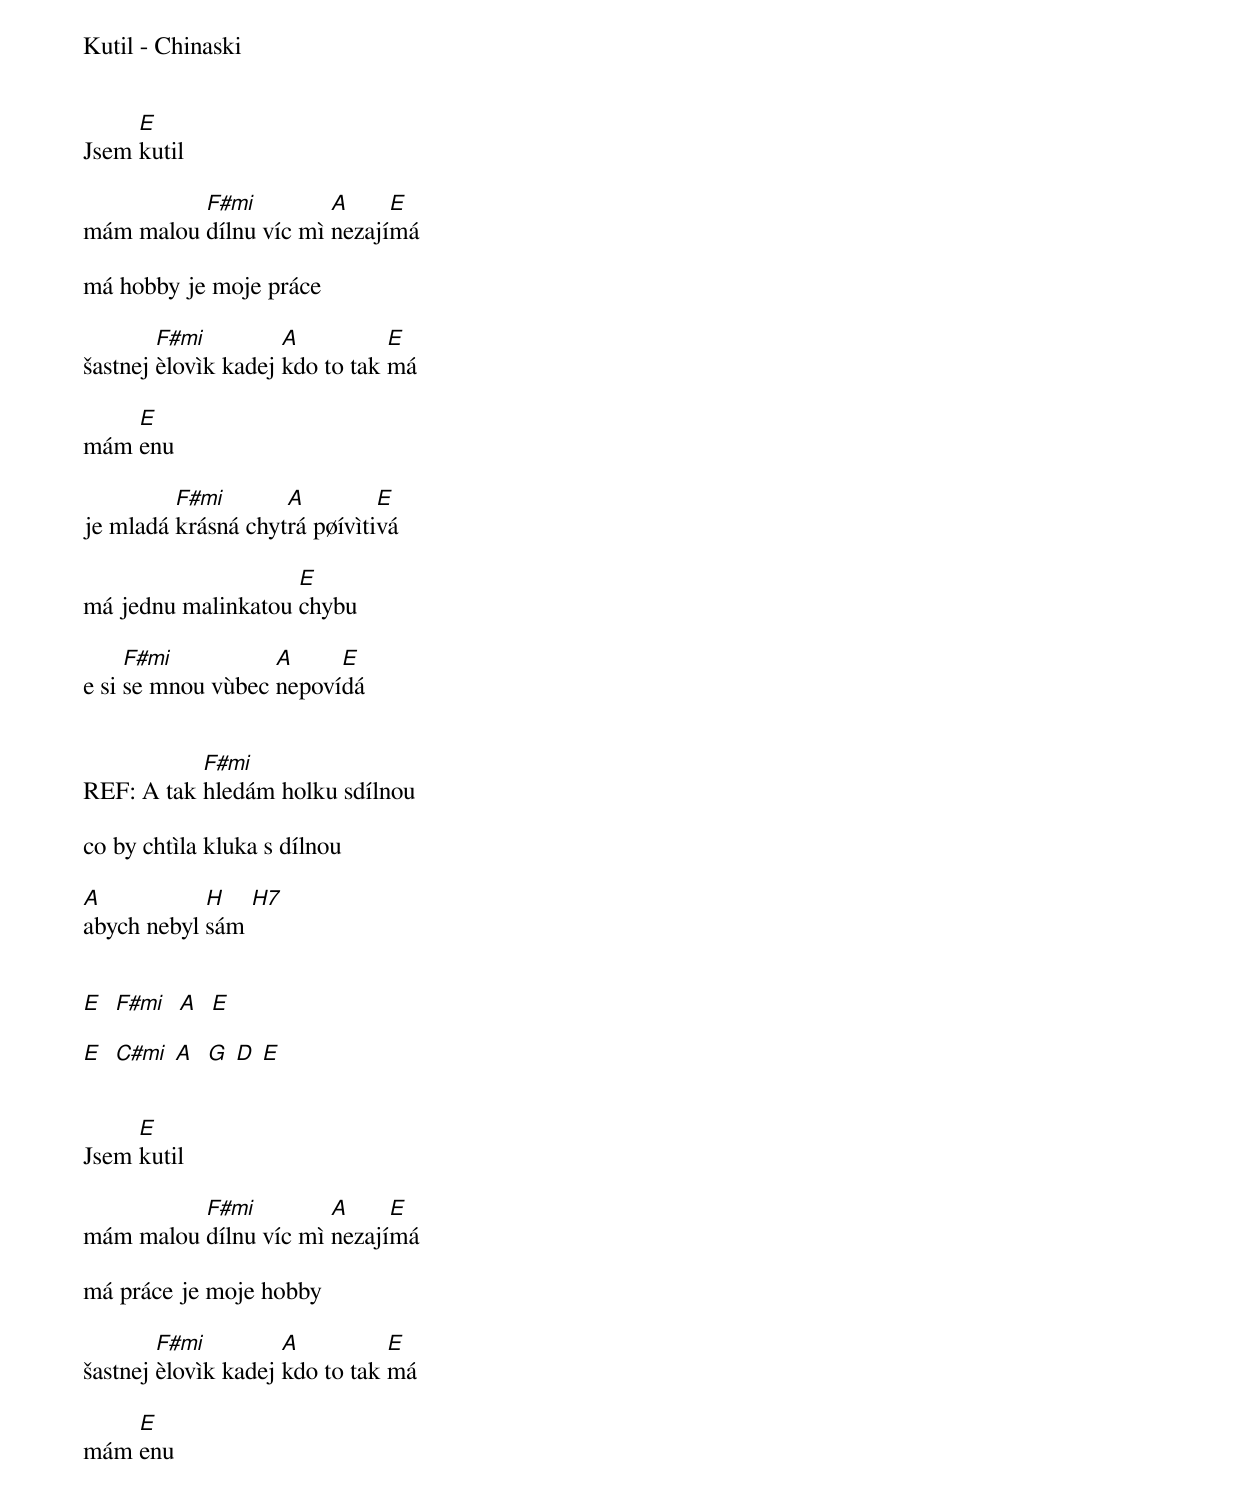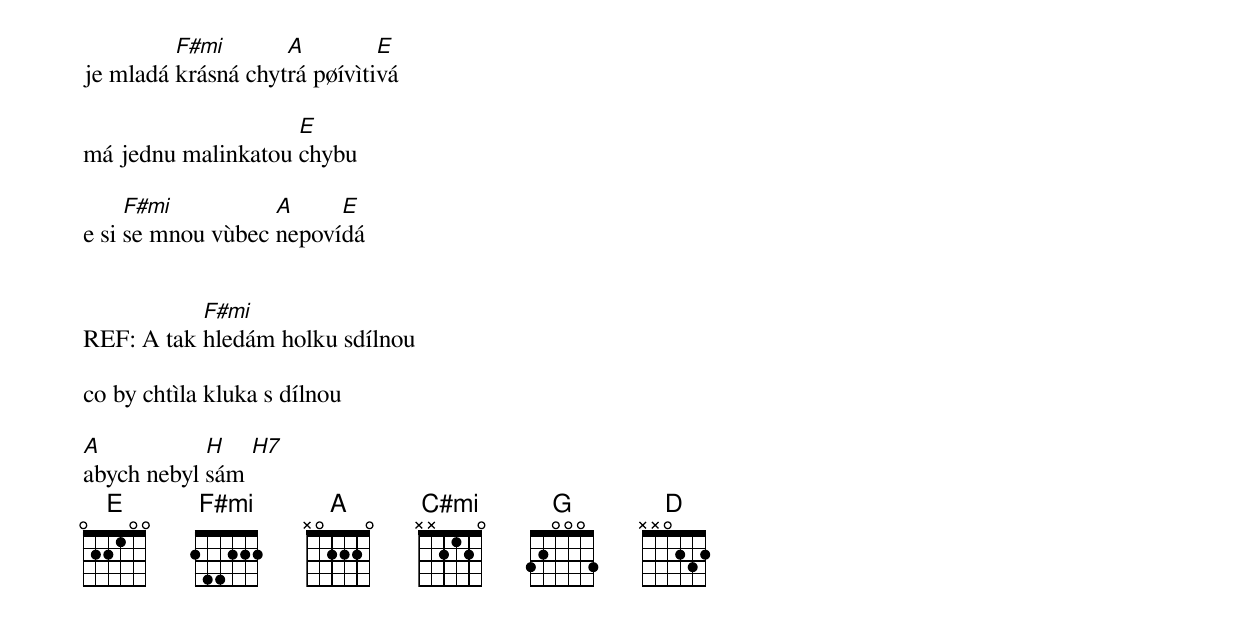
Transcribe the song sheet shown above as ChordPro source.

Kutil - Chinaski


Jsem [E]kutil

mám malou [F#mi]dílnu víc mì [A]nezají[E]má

má hobby je moje práce

šastnej [F#mi]èlovìk kadej [A]kdo to tak [E]má

mám [E]enu

je mladá [F#mi]krásná chyt[A]rá pøívìti[E]vá

má jednu malinkatou [E]chybu

e si [F#mi]se mnou vùbec [A]nepoví[E]dá


REF: A tak [F#mi]hledám holku sdílnou

co by chtìla kluka s dílnou

[A]abych nebyl [H]sám [H7]


[E]  [F#mi]  [A]  [E]

[E]  [C#mi] [A]  [G] [D] [E]


Jsem [E]kutil

mám malou [F#mi]dílnu víc mì [A]nezají[E]má

má práce je moje hobby

šastnej [F#mi]èlovìk kadej [A]kdo to tak [E]má

mám [E]enu

je mladá [F#mi]krásná chyt[A]rá pøívìti[E]vá

má jednu malinkatou [E]chybu

e si [F#mi]se mnou vùbec [A]nepoví[E]dá


REF: A tak [F#mi]hledám holku sdílnou

co by chtìla kluka s dílnou

[A]abych nebyl [H]sám [H7]
